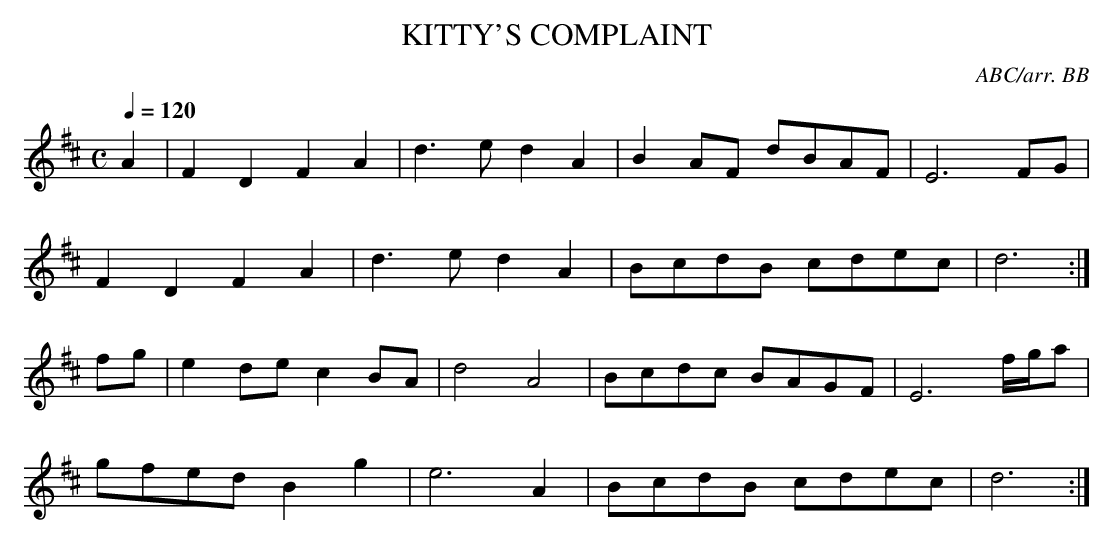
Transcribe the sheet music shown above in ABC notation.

X:1
T:KITTY'S COMPLAINT
C:ABC/arr. BB
if it works as a march!
L:1/8
M:C
Q:1/4=120
K:D
A2|F2D2 F2A2|d3e d2A2|B2AF dBAF|E6 FG|
F2D2 F2A2|d3e d2A2|BcdB cdec|d6 :|
fg|e2de c2BA|d4 A4|Bcdc BAGF|E6 f/g/a|
gfed B2g2|e6 A2|BcdB cdec|d6 :|
